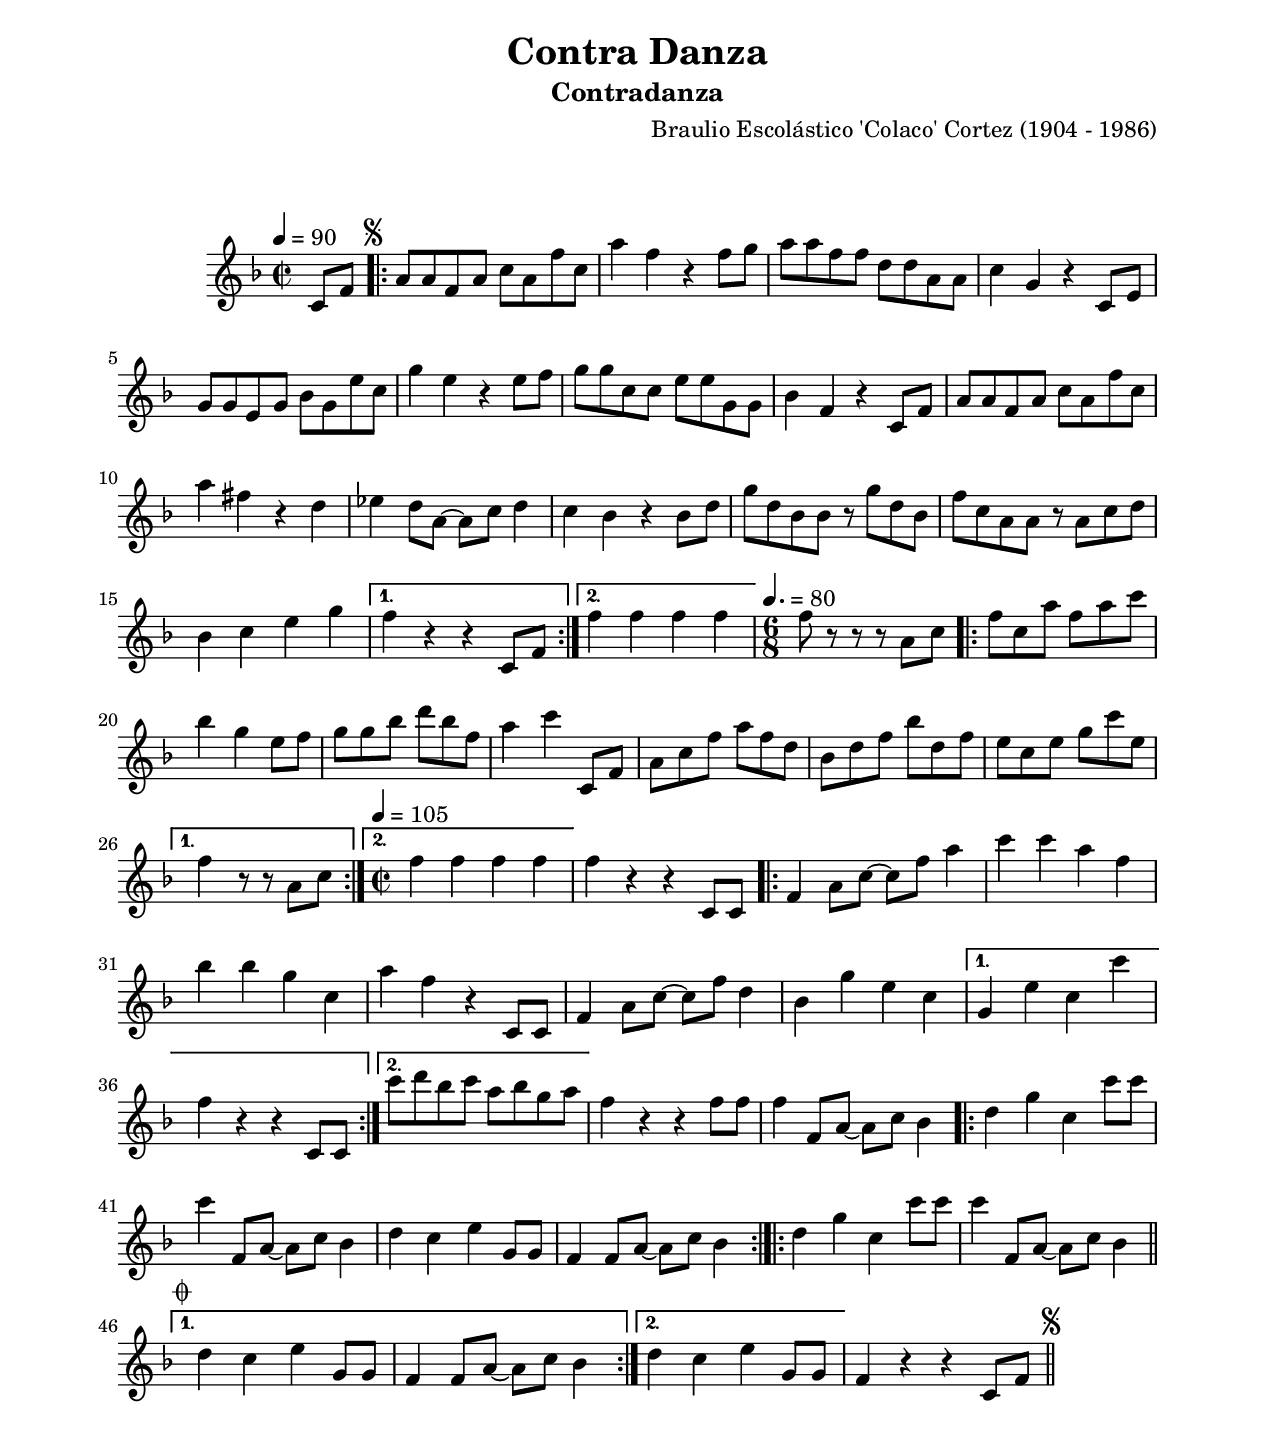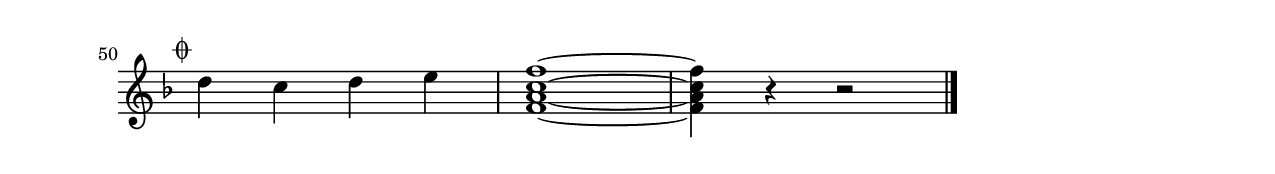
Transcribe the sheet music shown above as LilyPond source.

\version "2.23.2"
\header {
	title = "Contra Danza"
	subtitle = "Contradanza"
	composer = "Braulio Escolástico 'Colaco' Cortez (1904 - 1986)"
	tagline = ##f
}

\paper {
	#(set-paper-size "letter")
	top-margin = 20
	left-margin = 20
	right-margin = 20
	bottom-margin = 25
	print-page-number = false
}

\markup \vspace #2 %% usar #2. Si se tiene el tempo de la pieza se elimina esta línea

global= {
	\time 2/2
	\tempo 4 = 90
	\key f \major
}

violinUno = \new Voice \relative c' {
	\partial 4 c8 f |
	\repeat volta 2 {
		\mark \markup { \small \musicglyph #"scripts.segno" }
		a a f a c a f' c | a'4 f r4 f8 g | a a f f d d a a | 
		c4 g r4 c,8 e | g8 g e g bes g e' c | g'4 e r4 e8 f | 
		g g c, c e e g, g | bes4 f r4 c8 f | a a f a c a f' c | 
		a'4 fis r4 d | ees d8 a~ a c d4 | c bes r4 bes8 d | 
		g d bes bes r8 g' d bes | f' c a a r8 a c d | bes4 c e g |
	}
	\alternative {
		{ f r4 r4 c,8 f | }
		{ f'4 f f f | }
	}
	\time 6/8
	\tempo 4. = 80
	f8 r8 r8 r8 a,8 c |
	\repeat volta 2 {
		f8 c a' f a c | bes4 g e8 f | g8 g bes d bes f | a4 c c,,8 f |
		a8 c f a f d | bes d f bes d, f | e c e g c e, |
	}
	\alternative {
		{ f4 r8 r8 a,8 c | }
		{
			\time 2/2
			\tempo 4 = 105
			f4 f f f |
		}
	}
	f4 r4 r4 c,8 c |
	\repeat volta 2 {
		f4 a8 c8~ c8 f a4 | c c a f | bes bes g c, | a' f r4 c,8 c |
		f4 a8 c~ c f d4 | bes g' e c
	}
	\alternative {
		{ g4 e' c c' | f, r4 r4 c,8 c | }
		{ c''8 d bes c a bes g a | }
	}
	f4 r4 r4 f8 f | f4 f,8 a~ a c bes4 |
	\bar ".|:"
	d g c, c'8 c | c4 f,,8 a~ a c bes4 | d c e g,8 g | f4 f8 a~ a c bes4
	\bar ":|.|:"
	\repeat volta 2 {
		d4 g c, c'8 c |
		c4 f,,8 a~ a c bes4 \bar "||"
		\mark \markup { \small \musicglyph #"scripts.coda" }
	}
	\alternative {
		{ d4 c e g,8 g | f4 f8 a~ a c bes4 | }
		{ d4 c e g,8 g }
	}
	f4 r4 r4 c8 f
	\mark \markup { \small \musicglyph #"scripts.segno" }
	\bar "||"
	\cadenzaOn
		\stopStaff
			\repeat unfold 1 {
				s1
				\bar ""
			}
		\startStaff
	\cadenzaOff
	\break
	\mark \markup { \small \musicglyph #"scripts.coda" }
	d'4 c d e | <f, a c f>1 ~ | <f a c f>4 r4 r2
	\bar "|."
	\cadenzaOn
		\stopStaff
			\repeat unfold 1 {
				s1
				\bar ""
			}
		\startStaff
	\cadenzaOff
}


harmonies = \chordmode {
%% acordes de guitarra / mejorana
}


\score {
<<
	\language "espanol"
	\new ChordNames {
		\set chordChanges = ##t
		\set noChordSymbol = ##f
		\override ChordName.font-size = #0.9
		\override ChordName.direction = #UP
		\harmonies
	}
	\new Staff
		<< \global \violinUno >>
		\addlyrics { %% lírica
		}
>>
\layout {}
%%\midi {}
}